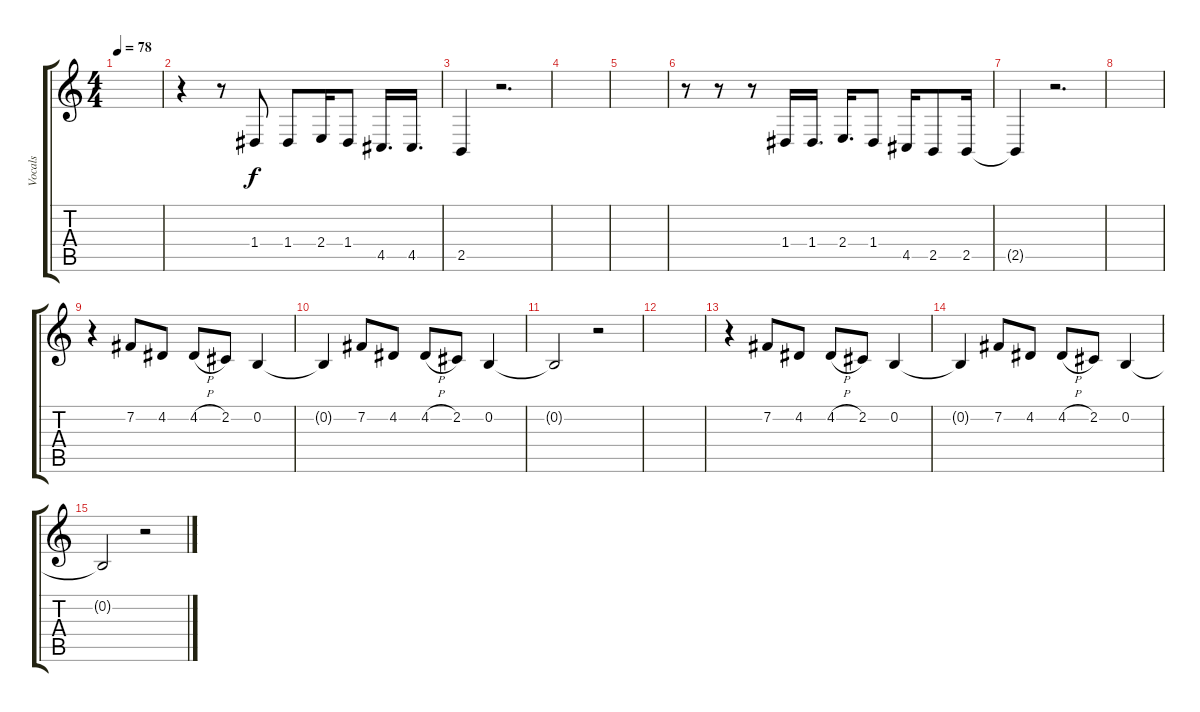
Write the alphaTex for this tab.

\track ("Vocals" "Vocals") {instrument sopranosax}
\staff {score tabs}
\tuning (E4 B3 G3 D3 A2 E2) {hide}
\ts (4 4)
\tempo 78
\clef g2
\ks c
|
r.4 r.8 1.4.8 1.4.8 2.4.16 1.4.8 4.5.16{d} 4.5.16{d} |
2.5.4 r.2{d} |
|
|
r.8 r.8 r.8 1.4.16 1.4.16{d} 2.4.16{d} 1.4.8 4.5.16 2.5.8 2.5.16 |
2.5{t}.4 r.2{d} |
|
r.4 7.2.8 4.2.8 4.2{h}.8 2.2.8 0.2.4 |
0.2{t}.4 7.2.8 4.2.8 4.2{h}.8 2.2.8 0.2.4 |
0.2{t}.2 r.2 |
|
r.4 7.2.8 4.2.8 4.2{h}.8 2.2.8 0.2.4 |
0.2{t}.4 7.2.8 4.2.8 4.2{h}.8 2.2.8 0.2.4 |
0.2{t}.2 r.2
